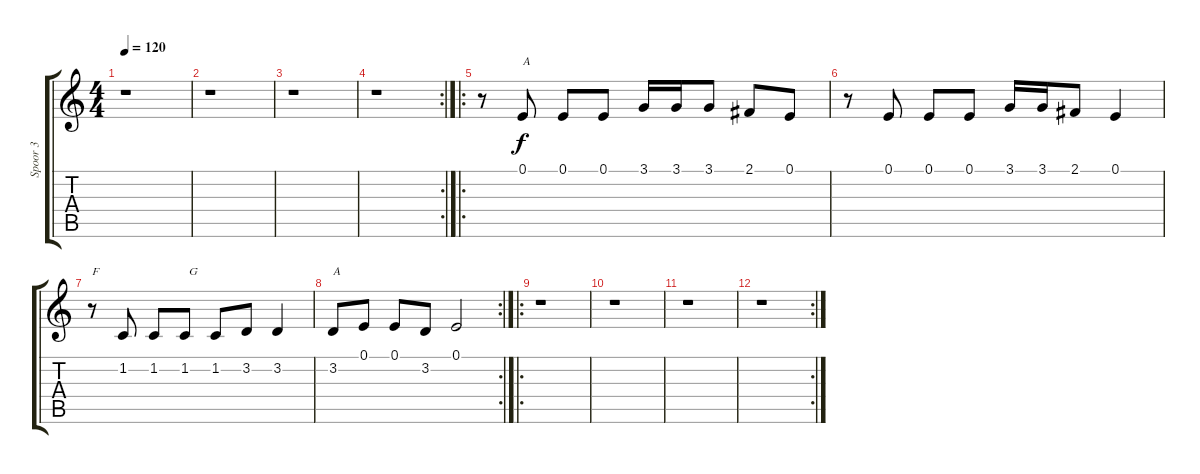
\track ("Spoor 3" "Spoor 3") {instrument synthbrass1}
\staff {score tabs}
\tuning (E4 B3 G3 D3 A2 E2) {hide}
\ts (4 4)
\tempo 120
\clef g2
\ks c
r.1{dy f instrument synthbrass1} |
r.1 |
r.1 |
\rc 2
r.1 |
\ro
r.8 0.1.8{txt "A"} 0.1.8 0.1.8 3.1.16 3.1.16 3.1.8 2.1.8 0.1.8 |
r.8 0.1.8 0.1.8 0.1.8 3.1.16 3.1.16 2.1.8 0.1.4 |
r.8{txt "F                              G"} 1.2.8 1.2.8 1.2.8 1.2.8 3.2.8 3.2.4 |
\rc 2
3.2.8{txt "A"} 0.1.8 0.1.8 3.2.8 0.1.2 |
\ro
r.1 |
r.1 |
r.1 |
\rc 2
r.1
